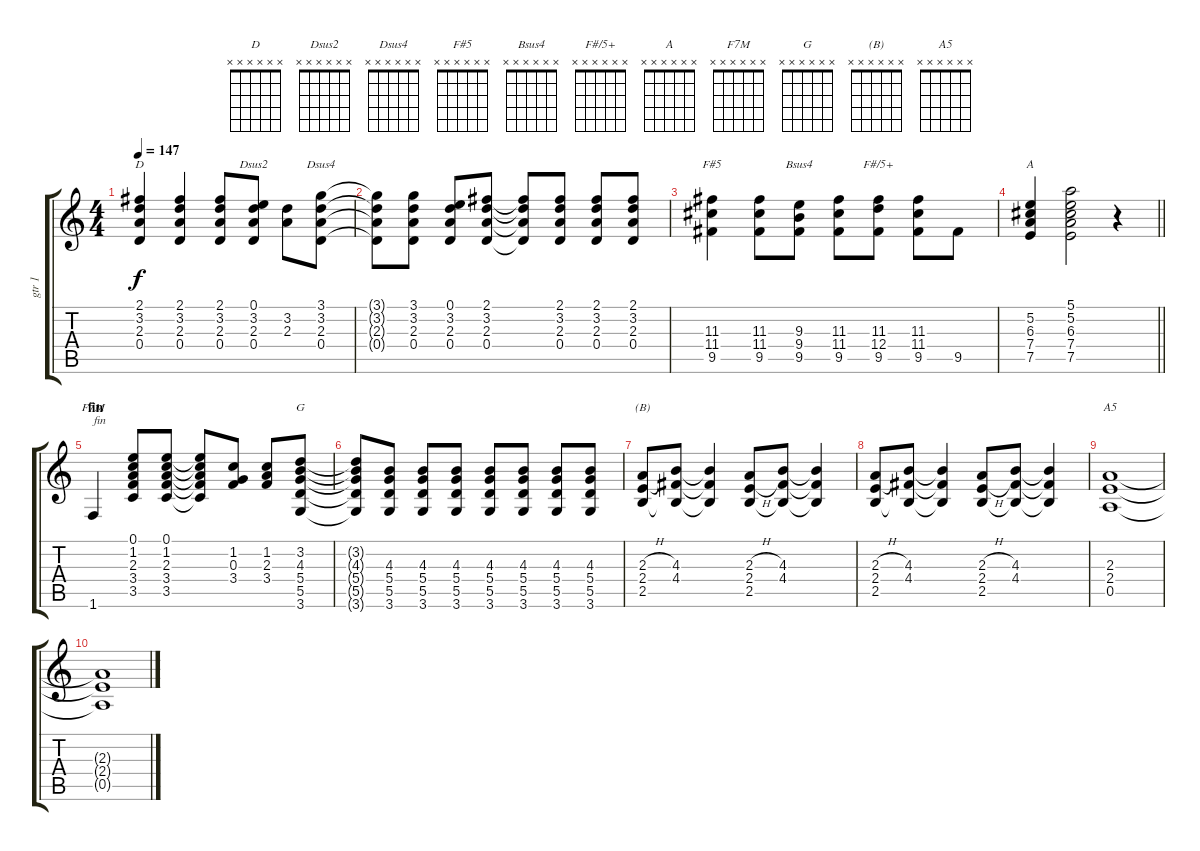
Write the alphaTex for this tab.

\track ("gtr 1" "gtr 1") {instrument distortionguitar}
\staff {score tabs}
\tuning (E4 B3 G3 D3 A2 E2) {hide}
\chord ("D" x x x x x x)
\chord ("Dsus2" x x x x x x)
\chord ("Dsus4" x x x x x x)
\chord ("F#5" x x x x x x)
\chord ("Bsus4" x x x x x x)
\chord ("F#/5+" x x x x x x)
\chord ("A" x x x x x x)
\chord ("F7M" x x x x x x)
\chord ("G" x x x x x x)
\chord ("(B)" x x x x x x)
\chord ("A5" x x x x x x)
\ts (4 4)
\tempo 147
\clef g2
\ks c
(2.1 3.2 2.3 0.4).4{ch "D" dy f} (2.1 3.2 2.3 0.4).4 (2.1 3.2 2.3 0.4).8 (0.1 3.2 2.3 0.4).8{ch "Dsus2"} (3.2 2.3).8 (3.1 3.2 2.3 0.4).8{ch "Dsus4"} |
(3.1{t} 3.2{t} 2.3{t} 0.4{t}).8 (3.1 3.2 2.3 0.4).8 (0.1 3.2 2.3 0.4).8 (2.1 3.2 2.3 0.4).8 (2.1{t} 3.2{t} 2.3{t} 0.4{t}).8 (2.1 3.2 2.3 0.4).8 (2.1 3.2 2.3 0.4).8 (2.1 3.2 2.3 0.4).8 |
(11.3 11.4 9.5).4{ch "F#5"} (11.3 11.4 9.5).8 (9.3 9.4 9.5).8{ch "Bsus4"} (11.3 11.4 9.5).8 (11.3 12.4 9.5).8{ch "F#/5+"} (11.3 11.4 9.5).8 9.5.8 |
\barLineRight lightlight
(5.2 6.3 7.4 7.5).4{ch "A"} (5.1 5.2 6.3 7.4 7.5).2 r.4 |
\section ("" "fin")
1.6.4{ch "F7M" txt "fin"} (0.1 1.2 2.3 3.4 3.5).8 (0.1 1.2 2.3 3.4 3.5).8 (0.1{t} 1.2{t} 2.3{t} 3.4{t} 3.5{t}).8 (1.2 0.3 3.4).8 (1.2 2.3 3.4).8 (3.2 4.3 5.4 5.5 3.6).8{ch "G"} |
(3.2{t} 4.3{t} 5.4{t} 5.5{t} 3.6{t}).8 (4.3 5.4 5.5 3.6).8 (4.3 5.4 5.5 3.6).8 (4.3 5.4 5.5 3.6).8 (4.3 5.4 5.5 3.6).8 (4.3 5.4 5.5 3.6).8 (4.3 5.4 5.5 3.6).8 (4.3 5.4 5.5 3.6).8 |
(2.3{h} 2.4{h} 2.5).8{ch "(B)"} (4.3 4.4 2.5{t}).8 (4.3{t} 4.4{t} 2.5{t}).4 (2.3{h} 2.4{h} 2.5).8 (4.3 4.4 2.5{t}).8 (4.3{t} 4.4{t} 2.5{t}).4 |
(2.3{h} 2.4{h} 2.5).8 (4.3 4.4 2.5{t}).8 (4.3{t} 4.4{t} 2.5{t}).4 (2.3{h} 2.4{h} 2.5).8 (4.3 4.4 2.5{t}).8 (4.3{t} 4.4{t} 2.5{t}).4 |
(2.3 2.4 0.5).1{ch "A5"} |
(2.3{t} 2.4{t} 0.5{t}).1
